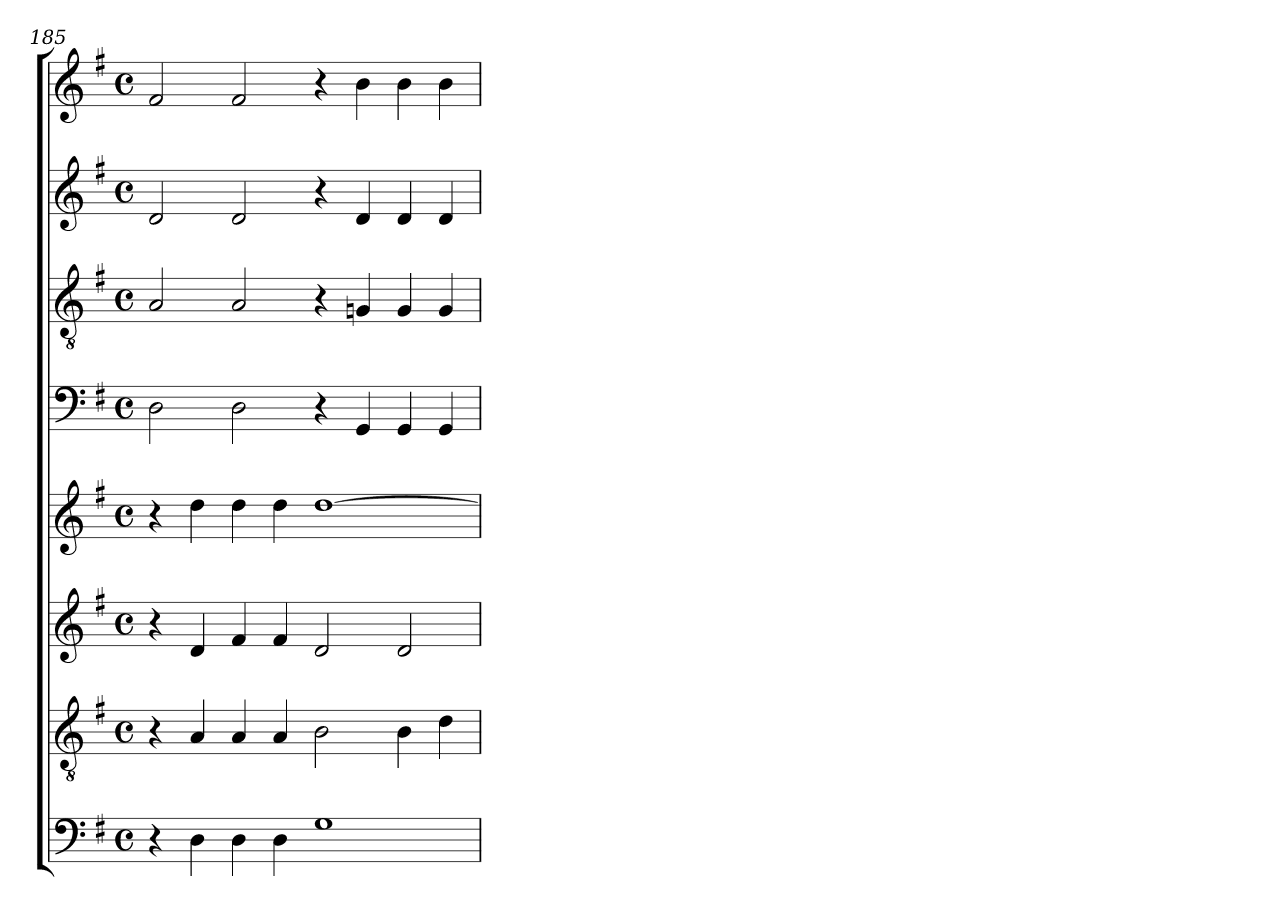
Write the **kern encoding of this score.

**kern	**kern	**kern	**kern	**kern	**kern	**kern	**kern
*part8	*part7	*part6	*part5	*part4	*part3	*part2	*part1
*staff8	*staff7	*staff6	*staff5	*staff4	*staff3	*staff2	*staff1
*clefF4	*clefGv2	*clefG2	*clefG2	*clefF4	*clefGv2	*clefG2	*clefG2
*k[f#]	*k[f#]	*k[f#]	*k[f#]	*k[f#]	*k[f#]	*k[f#]	*k[f#]
*G:	*G:	*G:	*G:	*G:	*G:	*G:	*G:
*M4/4	*M4/4	*M4/4	*M4/4	*M4/4	*M4/4	*M4/4	*M4/4
*met(c)	*met(c)	*met(c)	*met(c)	*met(c)	*met(c)	*met(c)	*met(c)
=185	=185	=185	=185	=185	=185	=185	=185
4r	4r	4r	4r	2D\	2A/	2d/	2f#/
4D\	4A/	4d/	4dd\	.	.	.	.
4D\	4A/	4f#/	4dd\	2D\	2A/	2d/	2f#/
4D\	4A/	4f#/	4dd\	.	.	.	.
1G	2B\	2d/	[>1dd	4r	4r	4r	4r
.	.	.	.	4GG/	4Gn/	4d/	4b\
.	4B\	2d/	.	4GG/	4G/	4d/	4b\
.	4d\	.	.	4GG/	4G/	4d/	4b\
=	=	=	=	=	=	=	=
*-	*-	*-	*-	*-	*-	*-	*-
